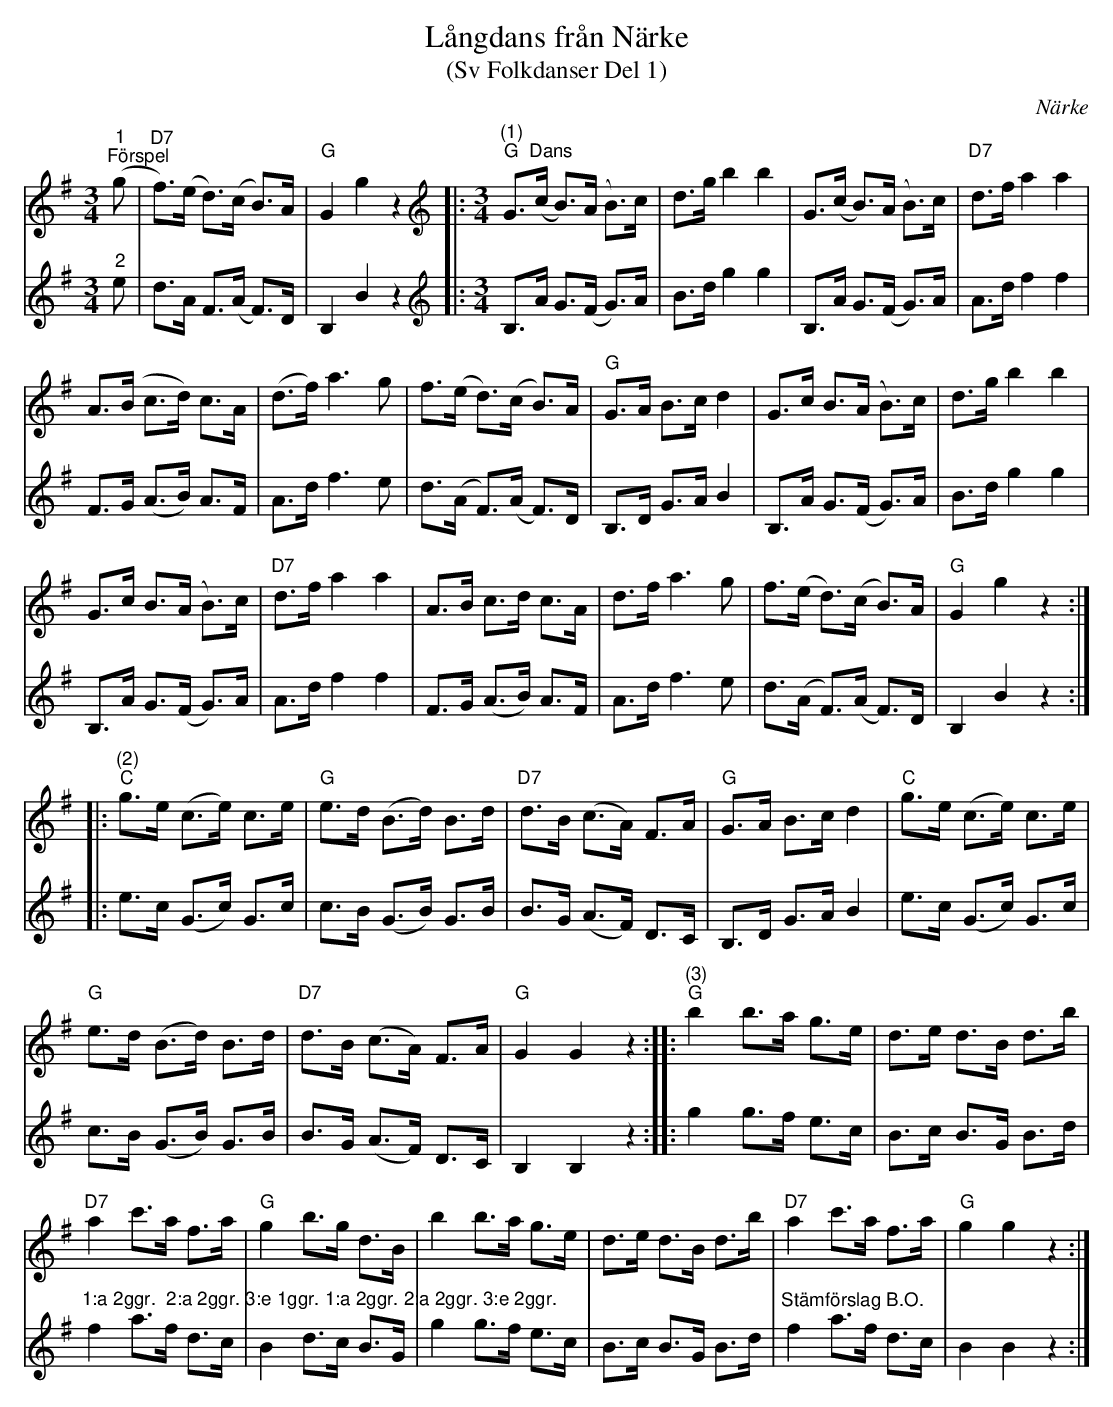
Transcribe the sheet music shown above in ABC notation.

X:1
T:Långdans från Närke
T:(Sv Folkdanser Del 1)
O:Närke
L:1/8
M:3/4
K:G
V:1
"^1""^Förspel" (g |"D7" f>)(e d>)(c B>)A |"G" G2 g2 z2 |: [K:G][M:3/4][K:treble]"^(1)""G" G"^Dans">(c B>)(A B>)c | d>g b2 b2 | G>(c B>)(A B>)c |"D7" d>f a2 a2 |
A>(B c>d) c>A | (d>f) a3 g | f>(e d>)(c B>)A |"G" G>A B>c d2 | G>c B>(A B>)c | d>g b2 b2 |
G>c B>(A B>)c |"D7" d>f a2 a2 | A>B c>d c>A | d>f a3 g | f>(e d>)(c B>)A |"G" G2 g2 z2 ::
"^(2)" "C"g>e (c>e) c>e | "G" e>d (B>d) B>d |"D7" d>B (c>A) F>A |"G" G>A B>c d2 |"C" g>e (c>e) c>e |
"G" e>d (B>d) B>d |"D7" d>B (c>A) F>A |"G" G2 G2 z2 ::"^(3)""G" b2 b>a g>e | d>e d>B d>b |
"D7" a2 c'>a f>a |"G" g2 b>g d>B | b2 b>a g>e | d>e d>B d>b |"D7" a2 c'>a f>a |"G" g2 g2 z2 :|
V:2
"^2" e | d>A F>(A F>)D | B,2 B2 z2 |:[K:G][M:3/4][K:treble] B,>A G>(F G>)A | B>d g2 g2 | B,>A G>(F G>)A | A>d f2 f2 |
F>G (A>B) A>F | A>d f3 e | d>(A F>)(A F>)D | B,>D G>A B2 | B,>A G>(F G>)A | B>d g2 g2 |
B,>A G>(F G>)A | A>d f2 f2 | F>G (A>B) A>F | A>d f3 e | d>(A F>)(A F>)D | B,2 B2 z2 ::
 e>c (G>c) G>c | c>B (G>B) G>B | B>G (A>F) D>C | B,>D G>A B2 | e>c (G>c) G>c | c>B (G>B) G>B |
B>G (A>F) D>C | B,2 B,2 z2 :: g2 g>f e>c | B>c B>G B>d | "^1:a 2ggr.  2:a 2ggr. 3:e 1ggr. 1:a 2ggr. 2:a 2ggr. 3:e 2ggr." f2 a>f d>c | B2 d>c B>G |
g2 g>f e>c | B>c B>G B>d | "^Stämförslag B.O."f2 a>f d>c | B2 B2 z2 :|
